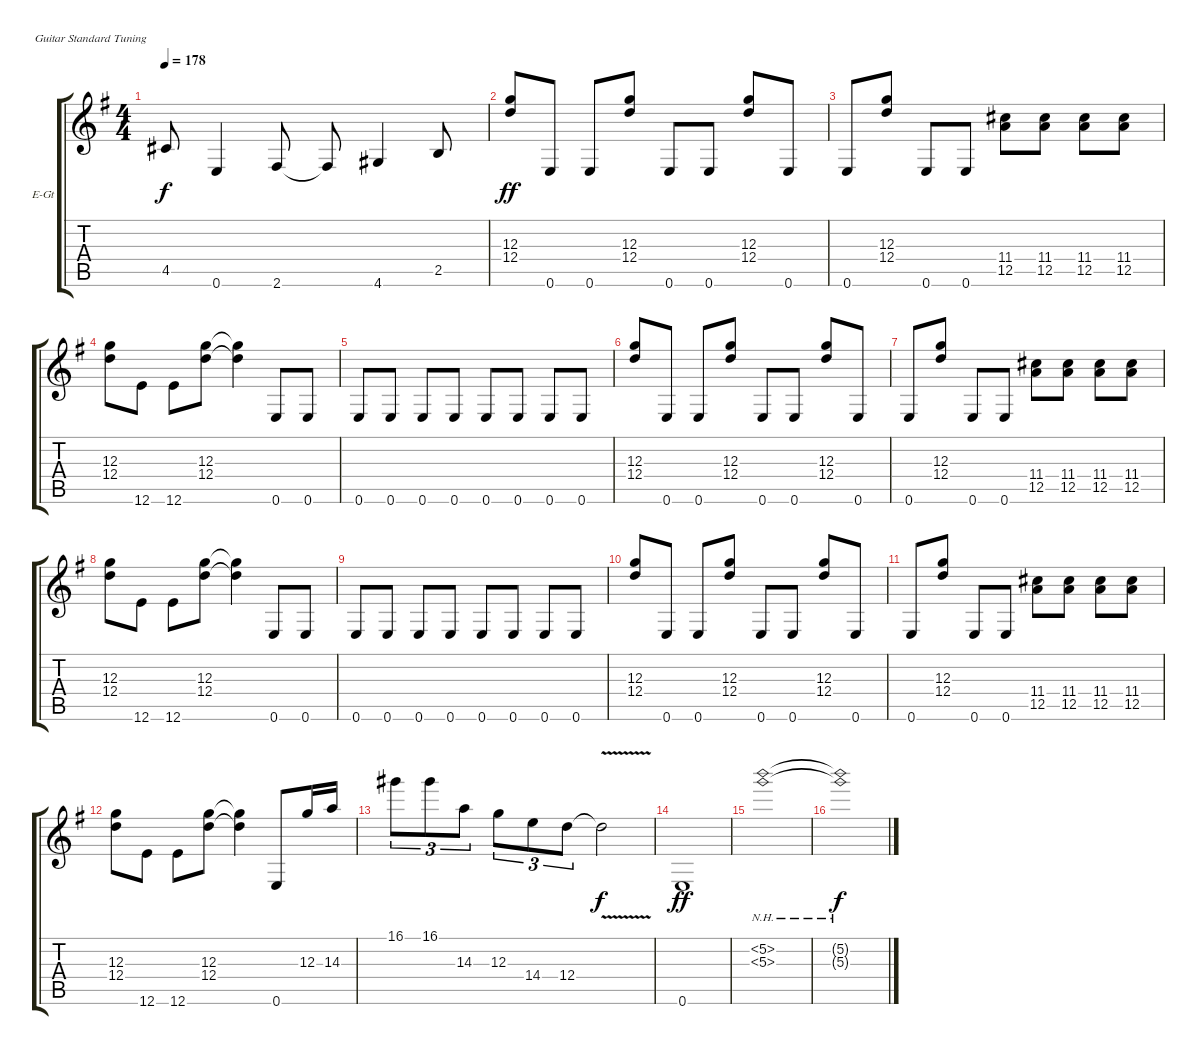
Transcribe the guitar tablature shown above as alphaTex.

\bracketExtendMode groupsimilarinstruments
\firstSystemTrackNameOrientation horizontal
\otherSystemsTrackNameOrientation horizontal
\track ("guitar 2" "E-Gt") {instrument distortionguitar}
\staff {score tabs}
\tuning (E4 B3 G3 D3 A2 E2)
\ts (4 4)
\tempo 178
\clef g2
\ks eminor
4.5{t}.8{dy f} 0.6.4 2.6.8 2.6{t}.8 4.6.4 2.5.8 |
(12.3 12.4).8{dy ff} 0.6.8 0.6.8 (12.3 12.4).8 0.6.8 0.6.8 (12.3 12.4).8 0.6.8 |
0.6.8 (12.3 12.4).8 0.6.8 0.6.8 (11.4 12.5).8 (11.4 12.5).8 (11.4 12.5).8 (11.4 12.5).8 |
(12.3 12.4).8 12.6.8 12.6.8 (12.3 12.4).8 (12.3{t} 12.4{t}).4 0.6.8 0.6.8 |
0.6.8 0.6.8 0.6.8 0.6.8 0.6.8 0.6.8 0.6.8 0.6.8 |
(12.3 12.4).8 0.6.8 0.6.8 (12.3 12.4).8 0.6.8 0.6.8 (12.3 12.4).8 0.6.8 |
0.6.8 (12.3 12.4).8 0.6.8 0.6.8 (11.4 12.5).8 (11.4 12.5).8 (11.4 12.5).8 (11.4 12.5).8 |
(12.3 12.4).8 12.6.8 12.6.8 (12.3 12.4).8 (12.3{t} 12.4{t}).4 0.6.8 0.6.8 |
0.6.8 0.6.8 0.6.8 0.6.8 0.6.8 0.6.8 0.6.8 0.6.8 |
(12.3 12.4).8 0.6.8 0.6.8 (12.3 12.4).8 0.6.8 0.6.8 (12.3 12.4).8 0.6.8 |
0.6.8 (12.3 12.4).8 0.6.8 0.6.8 (11.4 12.5).8 (11.4 12.5).8 (11.4 12.5).8 (11.4 12.5).8 |
(12.3 12.4).8 12.6.8 12.6.8 (12.3 12.4).8 (12.3{t} 12.4{t}).4 0.6.8 12.3.16 14.3.16 |
16.1.8{tu (3 2)} 16.1.8{tu (3 2)} 14.3.8{tu (3 2)} 12.3.8{tu (3 2)} 14.4.8{tu (3 2)} 12.4.8{tu (3 2)} 12.4{v t}.2{dy f} |
0.6.1{dy ff} |
(5.2{nh} 5.3{nh}).1 |
(5.2{nh t} 5.3{nh t}).1{dy f}
